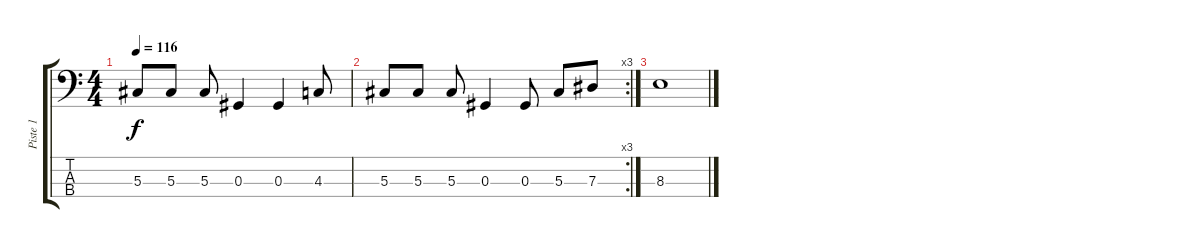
\track ("Piste 1" "Piste 1") {instrument acousticbass}
\staff {score tabs}
\tuning (Gb2 Db2 Ab1 Eb1) {hide}
\ts (4 4)
\tempo 116
\clef f4
\ks c
5.3.8{dy f} 5.3.8 5.3.8 0.3.4 0.3.4 4.3.8 |
\rc 3
5.3.8 5.3.8 5.3.8 0.3.4 0.3.8 5.3.8 7.3.8 |
8.3.1
